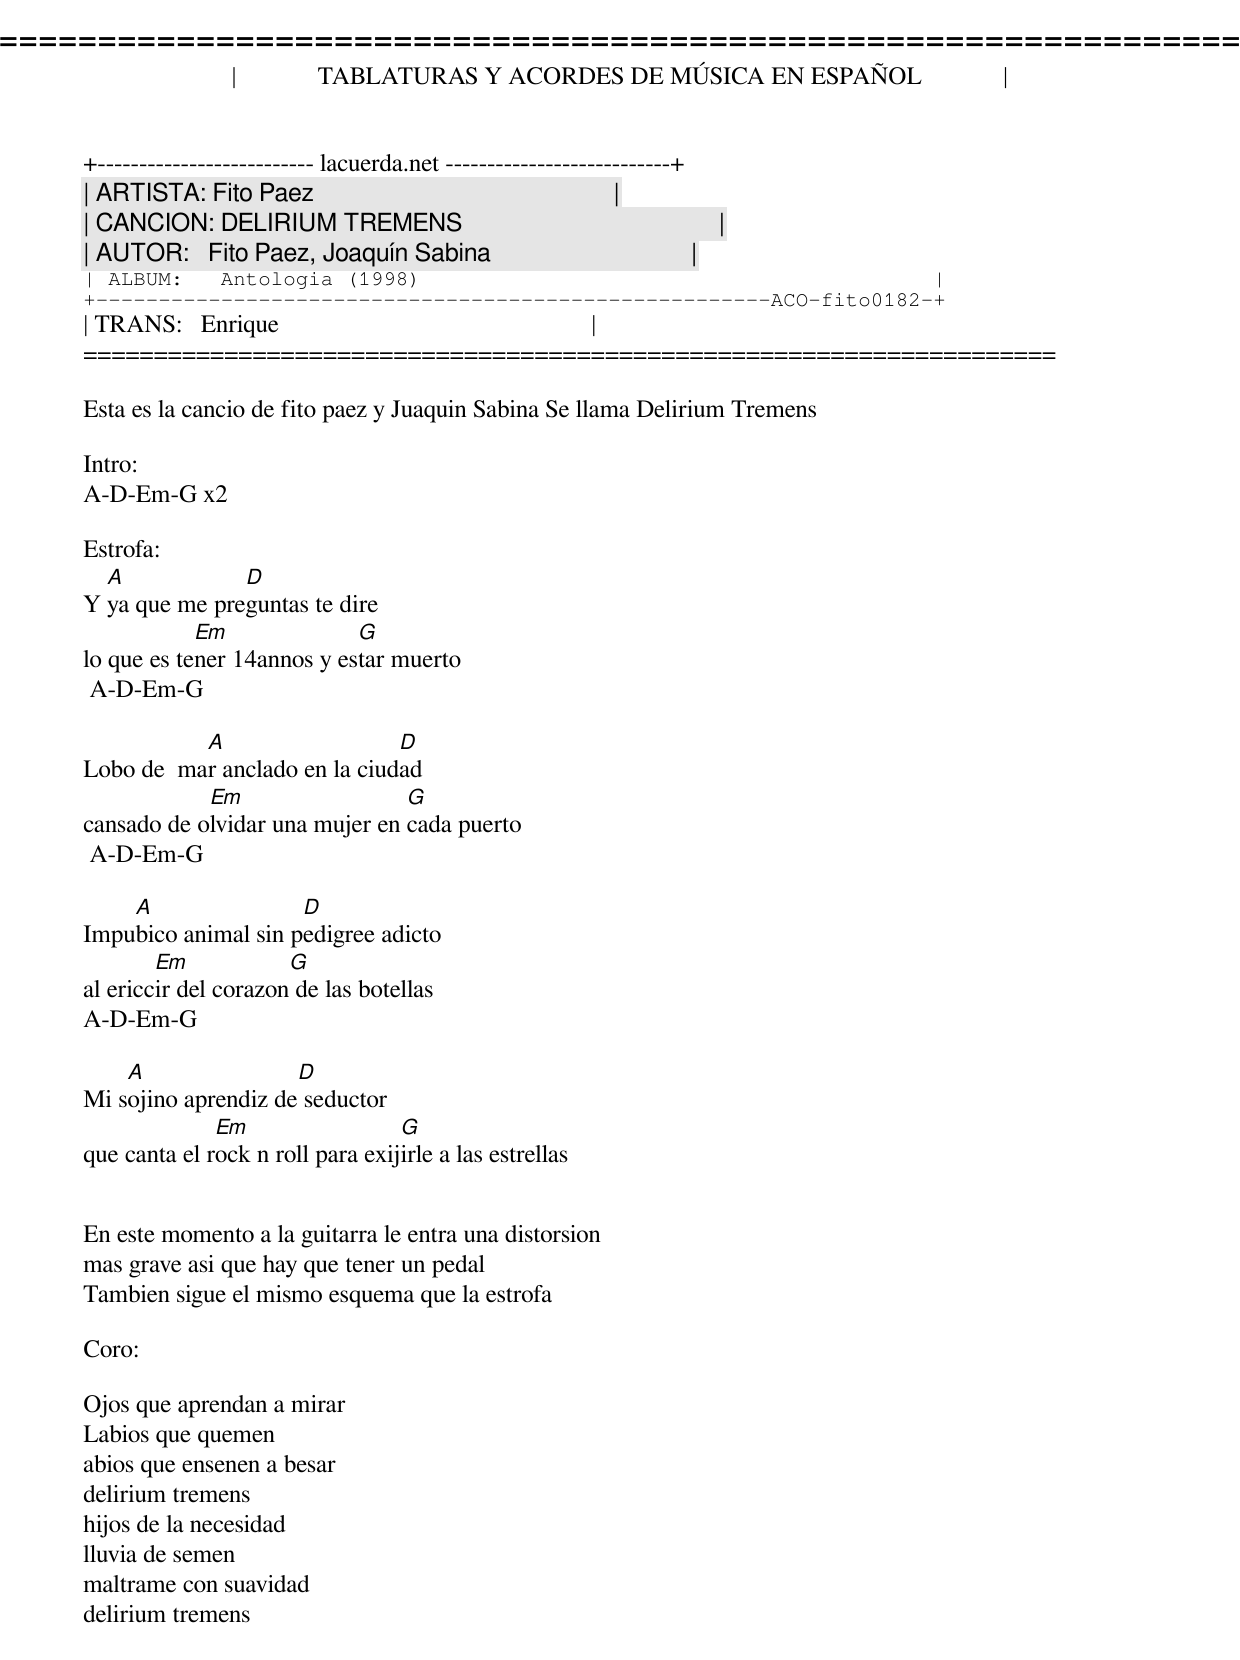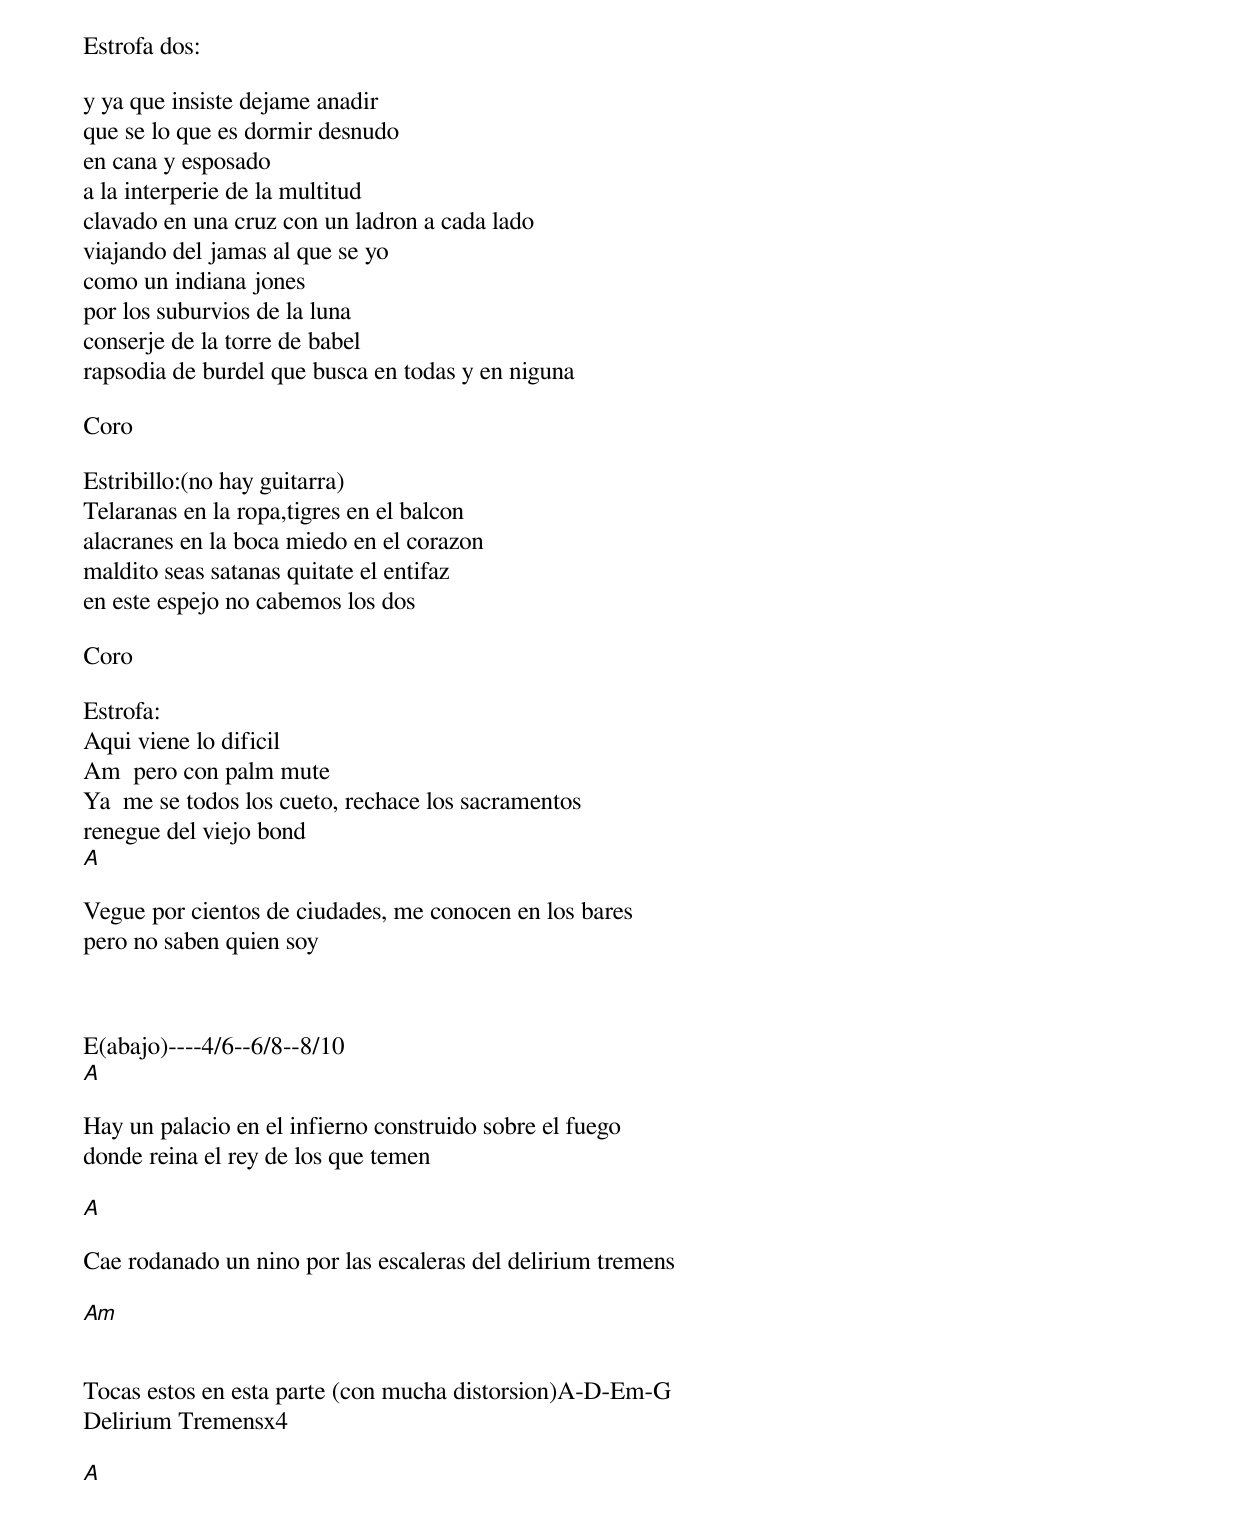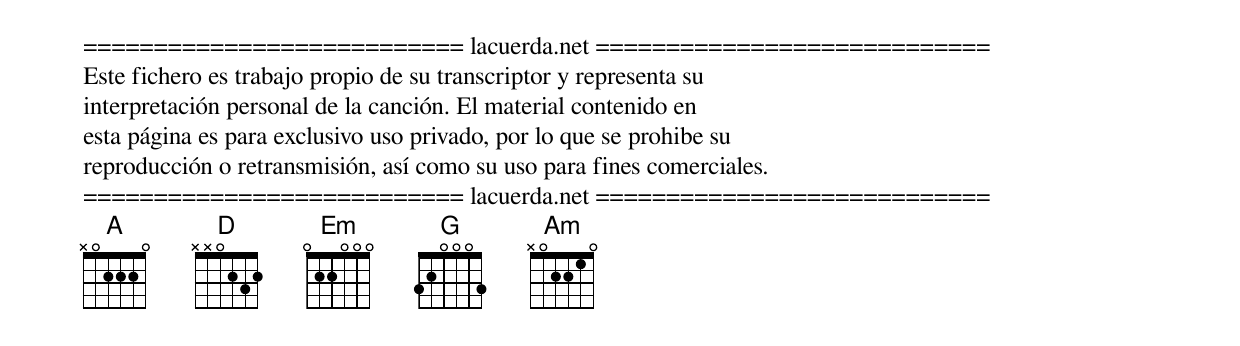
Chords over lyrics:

=====================================================================
|             TABLATURAS Y ACORDES DE MÚSICA EN ESPAÑOL             |
+-------------------------- lacuerda.net ---------------------------+
| ARTISTA: Fito Paez                                                |
| CANCION: DELIRIUM TREMENS                                         |
| AUTOR:   Fito Paez, Joaquín Sabina                                |
| ALBUM:   Antologia (1998)                                         |
+------------------------------------------------------ACO-fito0182-+
| TRANS:   Enrique                                                  |
=====================================================================

Esta es la cancio de fito paez y Juaquin Sabina Se llama Delirium Tremens

Intro:
A-D-Em-G x2

Estrofa:
  A            D
Y ya que me preguntas te dire
            Em              G
lo que es tener 14annos y estar muerto
 A-D-Em-G

           A                   D
Lobo de  mar anclado en la ciudad
            Em                  G
cansado de olvidar una mujer en cada puerto
 A-D-Em-G

    A                D
Impubico animal sin pedigree adicto
        Em            G
al ericcir del corazon de las botellas
A-D-Em-G

    A                D
Mi sojino aprendiz de seductor
              Em                  G
que canta el rock n roll para exijirle a las estrellas


En este momento a la guitarra le entra una distorsion
mas grave asi que hay que tener un pedal
Tambien sigue el mismo esquema que la estrofa

Coro:

Ojos que aprendan a mirar
Labios que quemen
abios que ensenen a besar
delirium tremens
hijos de la necesidad
lluvia de semen
maltrame con suavidad
delirium tremens


Estrofa dos:

y ya que insiste dejame anadir
que se lo que es dormir desnudo
en cana y esposado
a la interperie de la multitud
clavado en una cruz con un ladron a cada lado
viajando del jamas al que se yo
como un indiana jones
por los suburvios de la luna
conserje de la torre de babel
rapsodia de burdel que busca en todas y en niguna

Coro

Estribillo:(no hay guitarra)
Telaranas en la ropa,tigres en el balcon
alacranes en la boca miedo en el corazon
maldito seas satanas quitate el entifaz
en este espejo no cabemos los dos

Coro

Estrofa:
Aqui viene lo dificil
Am  pero con palm mute
Ya  me se todos los cueto, rechace los sacramentos
renegue del viejo bond
A

Vegue por cientos de ciudades, me conocen en los bares
pero no saben quien soy



E(abajo)----4/6--6/8--8/10
A

Hay un palacio en el infierno construido sobre el fuego
donde reina el rey de los que temen

A

Cae rodanado un nino por las escaleras del delirium tremens

Am


Tocas estos en esta parte (con mucha distorsion)A-D-Em-G
Delirium Tremensx4

A


=========================== lacuerda.net ============================
Este fichero es trabajo propio de su transcriptor y representa su
interpretación personal de la canción. El material contenido en
esta página es para exclusivo uso privado, por lo que se prohibe su
reproducción o retransmisión, así como su uso para fines comerciales.
=========================== lacuerda.net ============================
